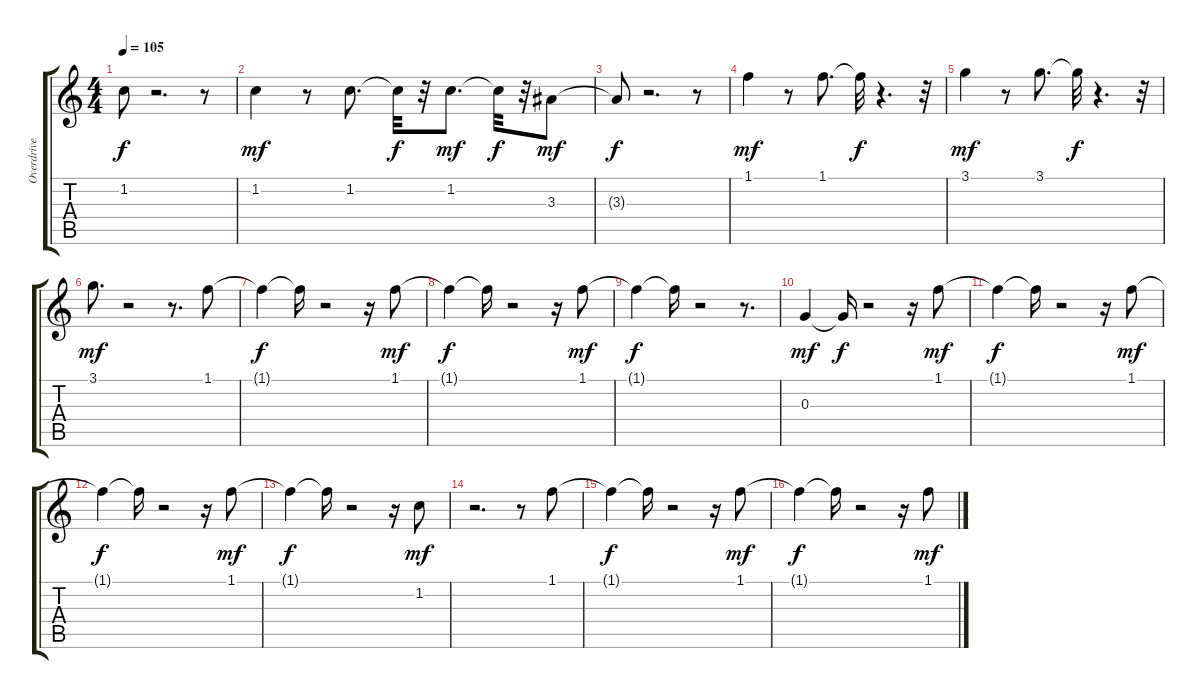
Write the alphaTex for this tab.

\track ("Overdrive" "Overdrive") {instrument overdrivenguitar}
\staff {score tabs}
\tuning (E4 B3 G3 D3 A2 E2) {hide}
\ts (4 4)
\tempo 105
\clef g2
\ks c
1.2{t}.8{dy f} r.2{d} r.8 |
1.2.4{dy mf} r.8 1.2.8{d} 1.2{t}.32{dy f} r.32 1.2.8{d dy mf} 1.2{t}.32{dy f} r.32 3.3.8{dy mf} |
3.3{t}.8{dy f} r.2{d} r.8 |
1.1.4{dy mf} r.8 1.1.8{d} 1.1{t}.32{dy f} r.4{d} r.32 |
3.1.4{dy mf} r.8 3.1.8{d} 3.1{t}.32{dy f} r.4{d} r.32 |
3.1.8{d dy mf} r.2 r.8{d} 1.1.8 |
1.1{t}.4{dy f} 1.1{t}.16 r.2 r.16 1.1.8{dy mf} |
1.1{t}.4{dy f} 1.1{t}.16 r.2 r.16 1.1.8{dy mf} |
1.1{t}.4{dy f} 1.1{t}.16 r.2 r.8{d} |
0.3.4{dy mf} 0.3{t}.16{dy f} r.2 r.16 1.1.8{dy mf} |
1.1{t}.4{dy f} 1.1{t}.16 r.2 r.16 1.1.8{dy mf} |
1.1{t}.4{dy f} 1.1{t}.16 r.2 r.16 1.1.8{dy mf} |
1.1{t}.4{dy f} 1.1{t}.16 r.2 r.16 1.2.8{dy mf} |
r.2{d} r.8 1.1.8 |
1.1{t}.4{dy f} 1.1{t}.16 r.2 r.16 1.1.8{dy mf} |
1.1{t}.4{dy f} 1.1{t}.16 r.2 r.16 1.1.8{dy mf}
